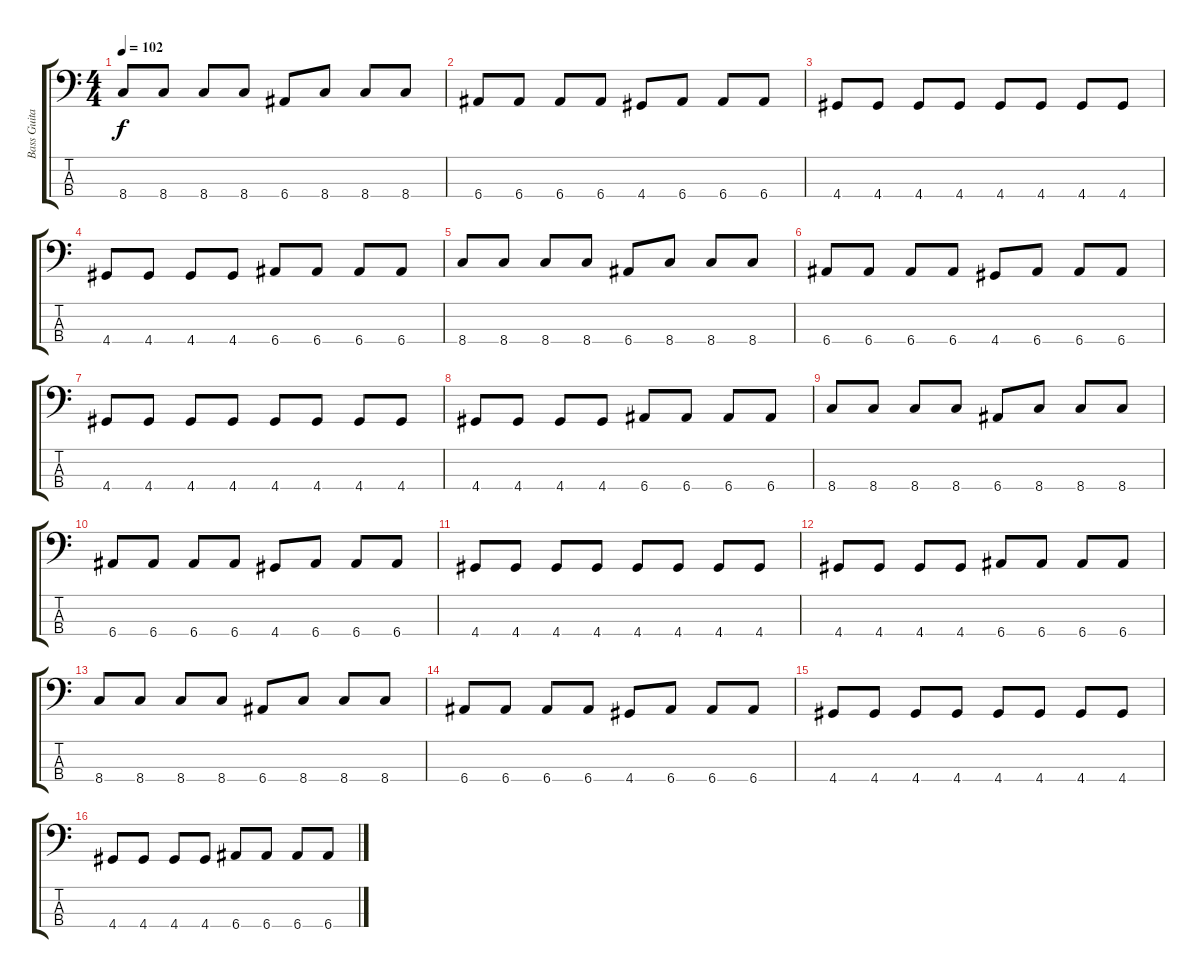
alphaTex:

\track ("Bass Guitar" "Bass Guita") {instrument electricbassfinger}
\staff {score tabs}
\tuning (G2 D2 A1 E1) {hide}
\ts (4 4)
\tempo 102
\clef f4
\ks c
8.4.8{dy f} 8.4.8 8.4.8 8.4.8 6.4.8 8.4.8 8.4.8 8.4.8 |
6.4.8 6.4.8 6.4.8 6.4.8 4.4.8 6.4.8 6.4.8 6.4.8 |
4.4.8 4.4.8 4.4.8 4.4.8 4.4.8 4.4.8 4.4.8 4.4.8 |
4.4.8 4.4.8 4.4.8 4.4.8 6.4.8 6.4.8 6.4.8 6.4.8 |
8.4.8 8.4.8 8.4.8 8.4.8 6.4.8 8.4.8 8.4.8 8.4.8 |
6.4.8 6.4.8 6.4.8 6.4.8 4.4.8 6.4.8 6.4.8 6.4.8 |
4.4.8 4.4.8 4.4.8 4.4.8 4.4.8 4.4.8 4.4.8 4.4.8 |
4.4.8 4.4.8 4.4.8 4.4.8 6.4.8 6.4.8 6.4.8 6.4.8 |
8.4.8 8.4.8 8.4.8 8.4.8 6.4.8 8.4.8 8.4.8 8.4.8 |
6.4.8 6.4.8 6.4.8 6.4.8 4.4.8 6.4.8 6.4.8 6.4.8 |
4.4.8 4.4.8 4.4.8 4.4.8 4.4.8 4.4.8 4.4.8 4.4.8 |
4.4.8 4.4.8 4.4.8 4.4.8 6.4.8 6.4.8 6.4.8 6.4.8 |
8.4.8 8.4.8 8.4.8 8.4.8 6.4.8 8.4.8 8.4.8 8.4.8 |
6.4.8 6.4.8 6.4.8 6.4.8 4.4.8 6.4.8 6.4.8 6.4.8 |
4.4.8 4.4.8 4.4.8 4.4.8 4.4.8 4.4.8 4.4.8 4.4.8 |
4.4.8 4.4.8 4.4.8 4.4.8 6.4.8 6.4.8 6.4.8 6.4.8
